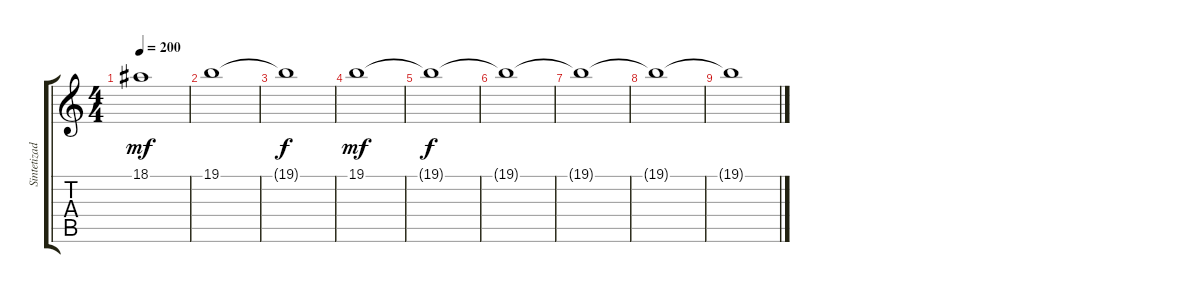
\track ("Sintetizador 2" "Sintetizad") {instrument stringensemble1}
\staff {score tabs}
\tuning (E4 B3 G3 D3 A2 E2) {hide}
\ts (4 4)
\tempo 200
\clef g2
\ks c
18.1.1{dy mf} |
19.1.1 |
19.1{t}.1{dy f} |
19.1.1{dy mf} |
19.1{t}.1{dy f} |
19.1{t}.1 |
19.1{t}.1 |
19.1{t}.1 |
19.1{t}.1
